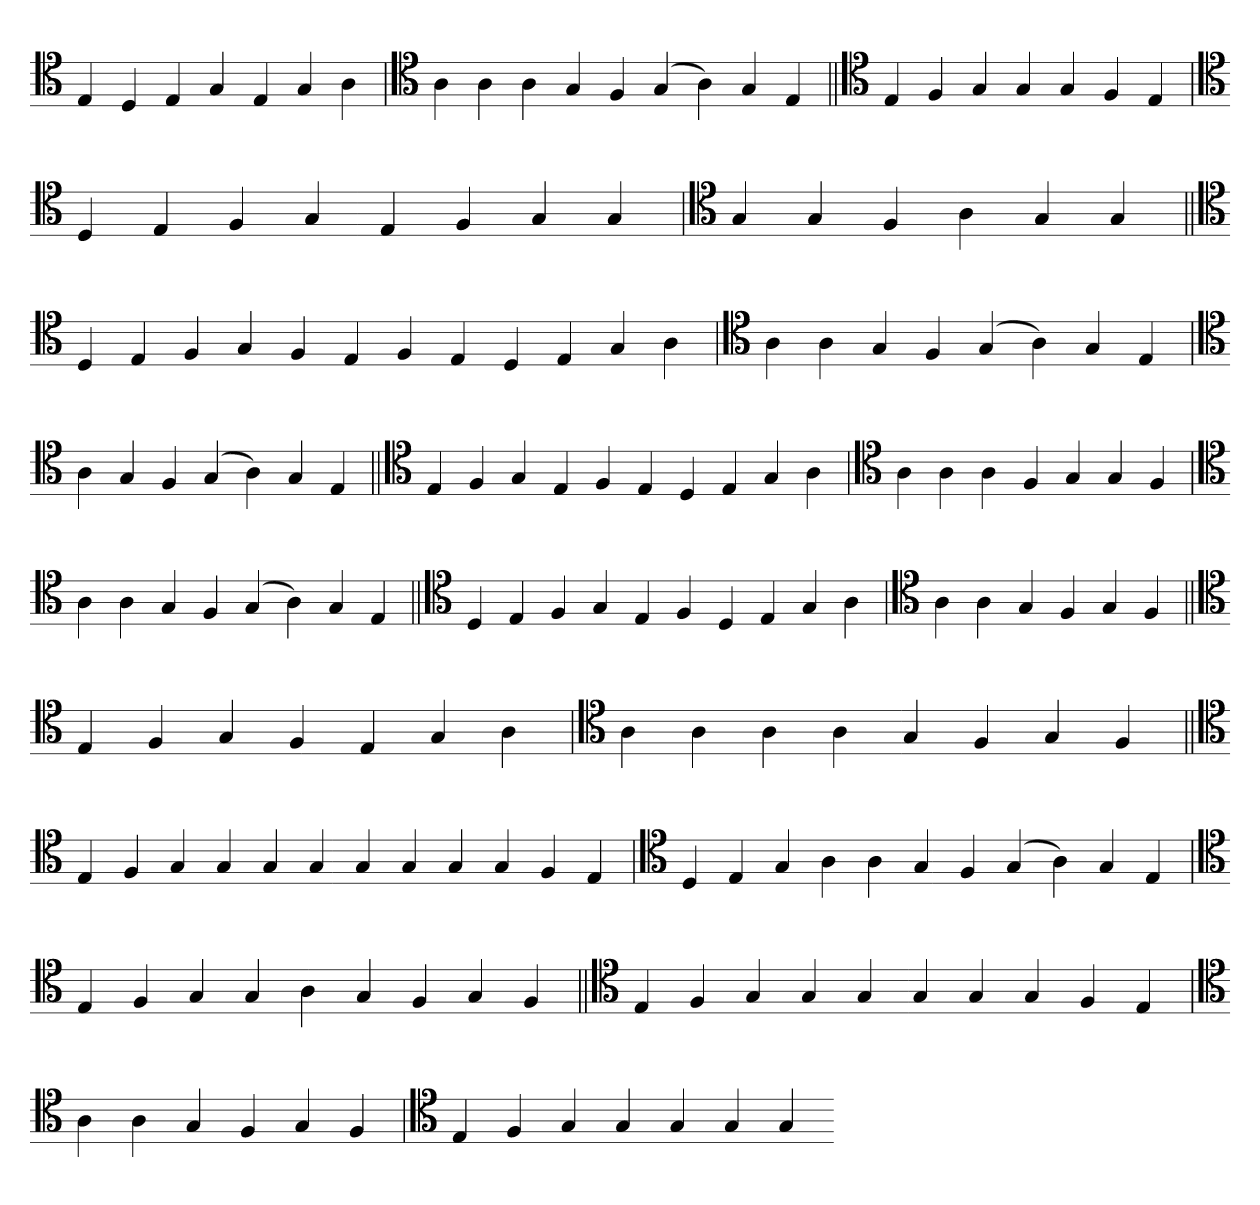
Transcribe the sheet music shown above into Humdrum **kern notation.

**kern
*part1
*staff1
*clefC4
=
4E
4D
4E
4G
4E
4G
4A
='
*clefC4
4A
4A
4A
4G
4F
(4G
4A)
4G
4E
=||
*clefC4
4E
4F
4G
4G
4G
4F
4E
=`
*clefC4
4D
4E
4F
4G
4E
4F
4G
4G
=`
*clefC4
4G
4G
4F
4A
4G
4G
=||
*clefC4
4D
4E
4F
4G
4F
4E
4F
4E
4D
4E
4G
4A
=`
*clefC4
4A
4A
4G
4F
(4G
4A)
4G
4E
='
*clefC4
4A
4G
4F
(4G
4A)
4G
4E
=||
*clefC4
4E
4F
4G
4E
4F
4E
4D
4E
4G
4A
=`
*clefC4
4A
4A
4A
4F
4G
4G
4F
=`
*clefC4
4A
4A
4G
4F
(4G
4A)
4G
4E
=||
*clefC4
4D
4E
4F
4G
4E
4F
4D
4E
4G
4A
=`
*clefC4
4A
4A
4G
4F
4G
4F
=||
*clefC4
4E
4F
4G
4F
4E
4G
4A
='
*clefC4
4A
4A
4A
4A
4G
4F
4G
4F
=||
*clefC4
4E
4F
4G
4G
4G
4G
4G
4G
4G
4G
4F
4E
=`
*clefC4
4D
4E
4G
4A
4A
4G
4F
(4G
4A)
4G
4E
='
*clefC4
4E
4F
4G
4G
4A
4G
4F
4G
4F
=||
*clefC4
4E
4F
4G
4G
4G
4G
4G
4G
4F
4E
=`
*clefC4
4A
4A
4G
4F
4G
4F
=
*clefC4
4E
4F
4G
4G
4G
4G
4G
=-
*-
